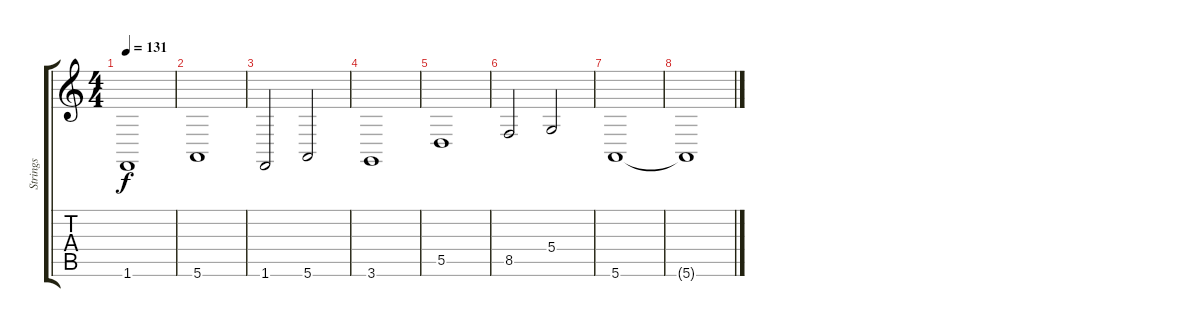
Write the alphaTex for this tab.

\track ("Strings" "Strings") {instrument stringensemble1}
\staff {score tabs}
\tuning (E4 B3 G3 D3 A2 E2) {hide}
\ts (4 4)
\tempo 131
\clef g2
\ks c
1.6.1{dy f} |
5.6.1 |
1.6.2 5.6.2 |
3.6.1 |
5.5.1 |
8.5.2 5.4.2 |
5.6.1 |
5.6{t}.1
